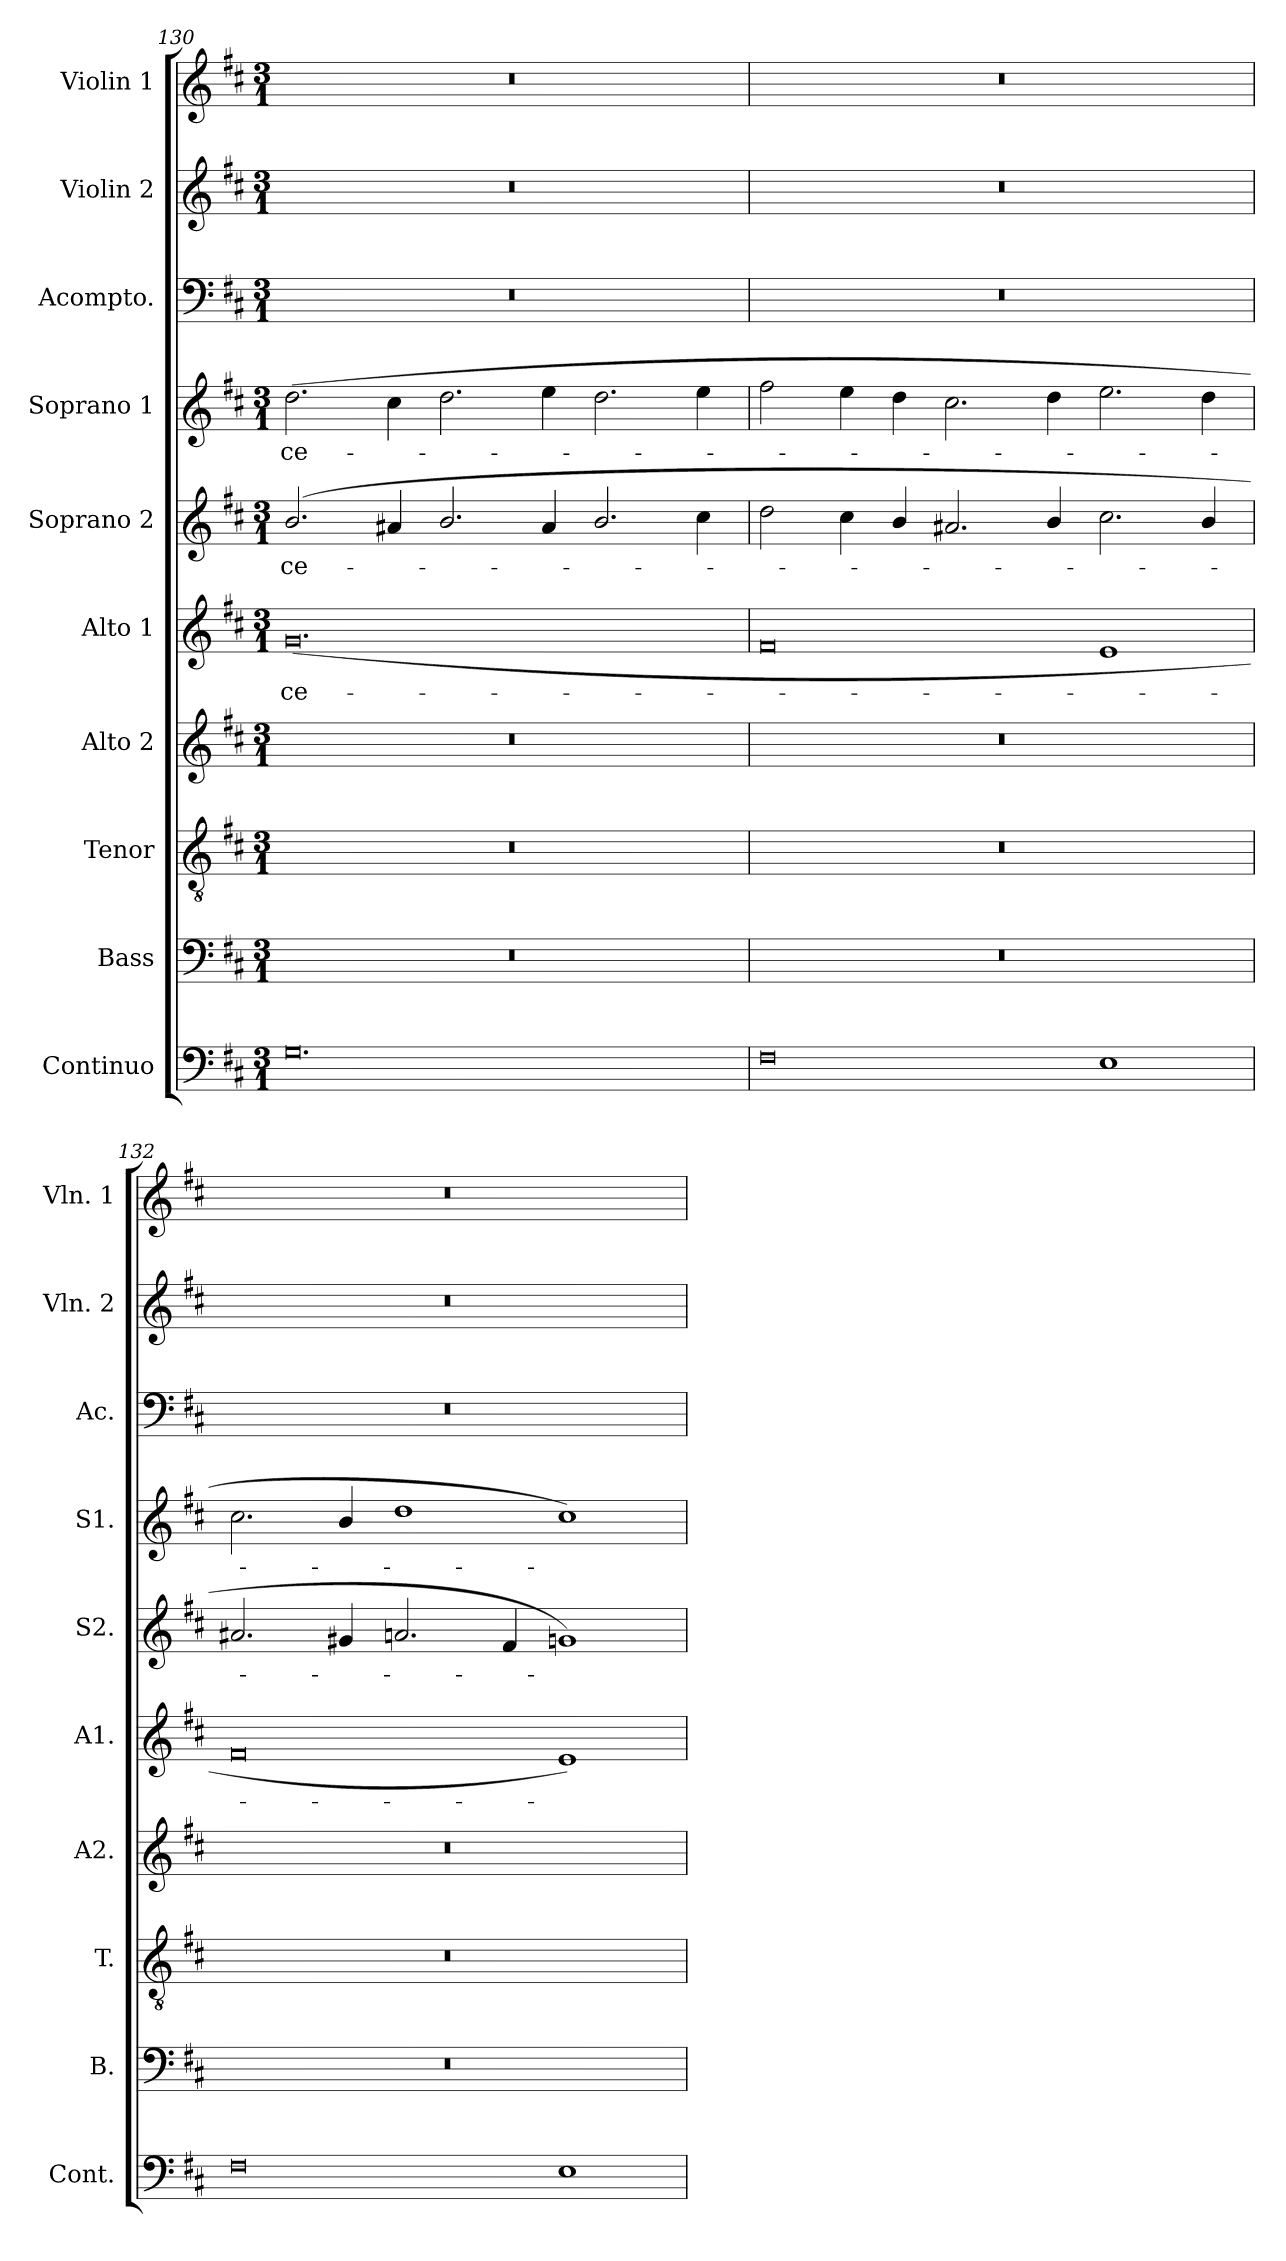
**kern	**kern	**kern	**kern	**kern	**text	**kern	**text	**kern	**text	**kern	**kern	**kern
*part10	*part9	*part8	*part7	*part6	*part6	*part5	*part5	*part4	*part4	*part3	*part2	*part1
*staff10	*staff9	*staff8	*staff7	*staff6	*staff6	*staff5	*staff5	*staff4	*staff4	*staff3	*staff2	*staff1
*I"Continuo	*I"Bass	*I"Tenor	*I"Alto 2	*I"Alto 1	*	*I"Soprano 2	*	*I"Soprano 1	*	*I"Acompto.	*I"Violin 2	*I"Violin 1
*I'Cont.	*I'B.	*I'T.	*I'A2.	*I'A1.	*	*I'S2.	*	*I'S1.	*	*I'Ac.	*I'Vln. 2	*I'Vln. 1
!!LO:LB:g=z
*clefF4	*clefF4	*clefGv2	*clefG2	*clefG2	*	*clefG2	*	*clefG2	*	*clefF4	*clefG2	*clefG2
*	*	*ITrd7c12	*	*	*	*	*	*	*	*	*	*
*k[f#c#]	*k[f#c#]	*k[f#c#]	*k[f#c#]	*k[f#c#]	*	*k[f#c#]	*	*k[f#c#]	*	*k[f#c#]	*k[f#c#]	*k[f#c#]
*D:	*D:	*D:	*D:	*D:	*	*D:	*	*D:	*	*D:	*D:	*D:
*M3/1	*M3/1	*M3/1	*M3/1	*M3/1	*	*M3/1	*	*M3/1	*	*M3/1	*M3/1	*M3/1
=130	=130	=130	=130	=130	=130	=130	=130	=130	=130	=130	=130	=130
!	!LO:N:vis=1	!LO:N:vis=1	!LO:N:vis=1	!	!	!	!	!	!	!	!	!
!	!	!	!	!	!LO:LY:b:color=#000000	!	!	!	!	!	!	!
!	!	!	!	!	!	!	!LO:LY:b:color=#000000	!	!	!	!	!
!	!	!	!	!	!	!	!	!	!LO:LY:b:color=#000000	!LO:N:vis=1	!LO:N:vis=1	!LO:N:vis=1
0.Gi	0.r	0.r	0.r	(0.gi	-ce-	(2.bi/	-ce-	(2.ddi\	-ce-	0.r	0.r	0.r
.	.	.	.	.	.	4a#Xi/	.	4cc#i\	.	.	.	.
.	.	.	.	.	.	2.bi/	.	2.ddi\	.	.	.	.
.	.	.	.	.	.	4a#i/	.	4eei\	.	.	.	.
.	.	.	.	.	.	2.bi/	.	2.ddi\	.	.	.	.
.	.	.	.	.	.	4cc#i\	.	4eei\	.	.	.	.
=131	=131	=131	=131	=131	=131	=131	=131	=131	=131	=131	=131	=131
!	!LO:N:vis=1	!LO:N:vis=1	!LO:N:vis=1	!	!	!	!	!	!	!LO:N:vis=1	!LO:N:vis=1	!LO:N:vis=1
0F#i	0.r	0.r	0.r	0f#i	.	2ddi\	.	2ff#i\	.	0.r	0.r	0.r
.	.	.	.	.	.	4cc#i\	.	4eei\	.	.	.	.
.	.	.	.	.	.	4bi/	.	4ddi\	.	.	.	.
.	.	.	.	.	.	2.a#Xi/	.	2.cc#i\	.	.	.	.
.	.	.	.	.	.	4bi/	.	4ddi\	.	.	.	.
1Ei	.	.	.	1ei	.	2.cc#i\	.	2.eei\	.	.	.	.
.	.	.	.	.	.	4bi/	.	4ddi\	.	.	.	.
=132	=132	=132	=132	=132	=132	=132	=132	=132	=132	=132	=132	=132
!	!LO:N:vis=1	!LO:N:vis=1	!LO:N:vis=1	!	!	!	!	!	!	!LO:N:vis=1	!LO:N:vis=1	!LO:N:vis=1
0F#i	0.r	0.r	0.r	0f#i	.	2.a#i/	.	2.cc#i\	.	0.r	0.r	0.r
.	.	.	.	.	.	4g#i/	.	4bi/	.	.	.	.
.	.	.	.	.	.	2.ai/	.	1ddi	.	.	.	.
.	.	.	.	.	.	4f#i/	.	.	.	.	.	.
1Ei	.	.	.	1ei)	.	1gi)	.	1cc#i)	.	.	.	.
=	=	=	=	=	=	=	=	=	=	=	=	=
*-	*-	*-	*-	*-	*-	*-	*-	*-	*-	*-	*-	*-
